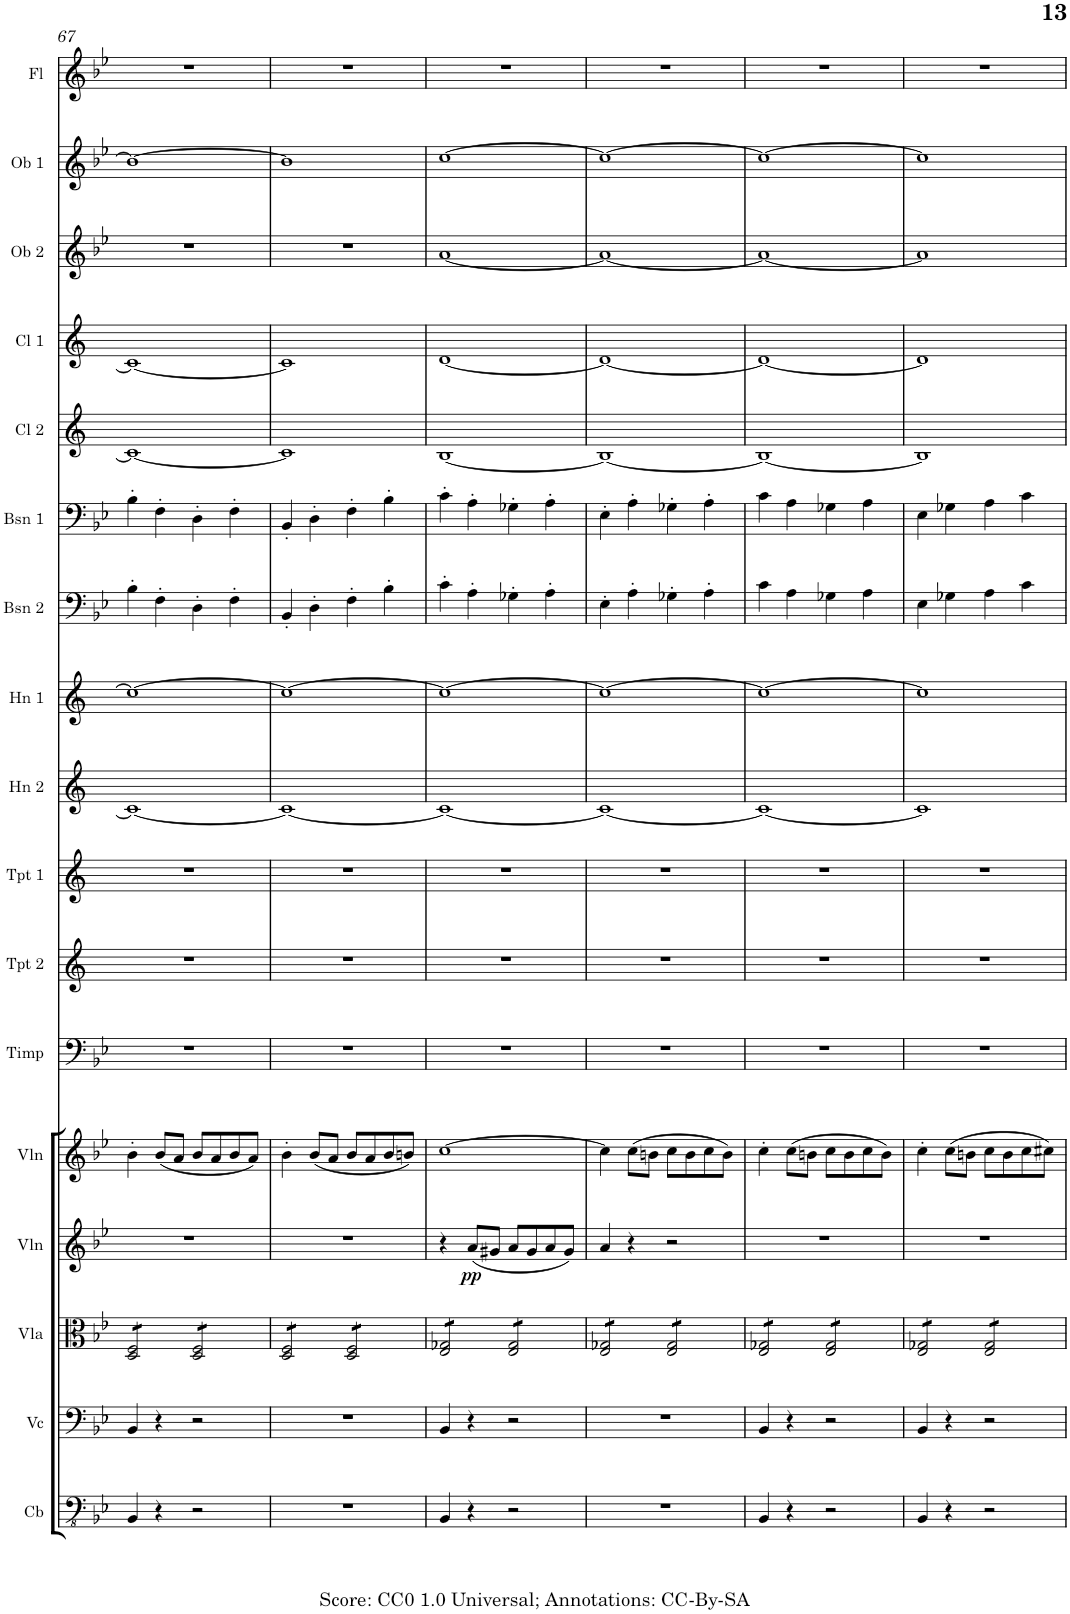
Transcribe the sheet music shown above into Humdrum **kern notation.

**kern	**kern	**kern	**kern	**dynam	**kern	**kern	**kern	**kern	**kern	**kern	**kern	**kern	**kern	**kern	**kern	**kern	**kern
*part17	*part16	*part15	*part14	*part14	*part13	*part12	*part11	*part10	*part9	*part8	*part7	*part6	*part5	*part4	*part3	*part2	*part1
*staff17	*staff16	*staff15	*staff14	*staff14	*staff13	*staff12	*staff11	*staff10	*staff9	*staff8	*staff7	*staff6	*staff5	*staff4	*staff3	*staff2	*staff1
*I"Contrabass	*I"Violoncello	*I"Viola	*I"Violin	*	*I"Violin	*I"Timpani	*I"Bb Trumpet 2	*I"Bb Trumpet 1	*I"Bb (alto) Horn 2	*I"Bb (alto) Horn 1	*I"Bassoon 2	*I"Bassoon 1	*I"Bb Clarinet 2	*I"Bb Clarinet 1	*I"Oboe 2	*I"Oboe 1	*I"Flute
*I'Cb	*I'Vc	*I'Vla	*I'Vln	*	*I'Vln	*I'Timp	*I'Tpt 2	*I'Tpt 1	*I'Hn 2	*I'Hn 1	*I'Bsn 2	*I'Bsn 1	*I'Cl 2	*I'Cl 1	*I'Ob 2	*I'Ob 1	*I'Fl
!!LO:PB:g=z
*clefFv4	*clefF4	*clefC3	*clefG2	*	*clefG2	*clefF4	*clefG2	*clefG2	*clefG2	*clefG2	*clefF4	*clefF4	*clefG2	*clefG2	*clefG2	*clefG2	*clefG2
*	*	*	*	*	*	*	*Trd1c2	*Trd1c2	*Trd1c2	*Trd1c2	*	*	*Trd1c2	*Trd1c2	*	*	*
*k[b-e-]	*k[b-e-]	*k[b-e-]	*k[b-e-]	*	*k[b-e-]	*k[b-e-]	*k[]	*k[]	*k[]	*k[]	*k[b-e-]	*k[b-e-]	*k[]	*k[]	*k[b-e-]	*k[b-e-]	*k[b-e-]
*M2/2	*M2/2	*M2/2	*M2/2	*	*M2/2	*M2/2	*M2/2	*M2/2	*M2/2	*M2/2	*M2/2	*M2/2	*M2/2	*M2/2	*M2/2	*M2/2	*M2/2
*met(c|)	*met(c|)	*met(c|)	*met(c|)	*	*met(c|)	*met(c|)	*met(c|)	*met(c|)	*met(c|)	*met(c|)	*met(c|)	*met(c|)	*met(c|)	*met(c|)	*met(c|)	*met(c|)	*met(c|)
=67	=67	=67	=67	=67	=67	=67	=67	=67	=67	=67	=67	=67	=67	=67	=67	=67	=67
*	*	*tremolo	*	*	*	*	*	*	*	*	*	*	*	*	*	*	*
4BBB-/	4BB-/	8D/ 8F/L	1r	.	4b-'\	1r	1r	1r	1c_	1cc_	4B-'\	4B-'\	1c_	1c_	1r	1b-_	1r
.	.	8D/ 8F/	.	.	.	.	.	.	.	.	.	.	.	.	.	.	.
4r	4r	8D/ 8F/	.	.	(8b-/L	.	.	.	.	.	4F'\	4F'\	.	.	.	.	.
.	.	8D/ 8F/J	.	.	8a/J	.	.	.	.	.	.	.	.	.	.	.	.
2r	2r	8D/ 8F/L	.	.	8b-/L	.	.	.	.	.	4D'\	4D'\	.	.	.	.	.
.	.	8D/ 8F/	.	.	8a/	.	.	.	.	.	.	.	.	.	.	.	.
.	.	8D/ 8F/	.	.	8b-/	.	.	.	.	.	4F'\	4F'\	.	.	.	.	.
.	.	8D/ 8F/J	.	.	8a/J)	.	.	.	.	.	.	.	.	.	.	.	.
=68	=68	=68	=68	=68	=68	=68	=68	=68	=68	=68	=68	=68	=68	=68	=68	=68	=68
1r	1r	8D/ 8F/L	1r	.	4b-'\	1r	1r	1r	1c_	1cc_	4BB-'/	4BB-'/	1c]	1c]	1r	1b-]	1r
.	.	8D/ 8F/	.	.	.	.	.	.	.	.	.	.	.	.	.	.	.
.	.	8D/ 8F/	.	.	(8b-/L	.	.	.	.	.	4D'\	4D'\	.	.	.	.	.
.	.	8D/ 8F/J	.	.	8a/J	.	.	.	.	.	.	.	.	.	.	.	.
.	.	8D/ 8F/L	.	.	8b-/L	.	.	.	.	.	4F'\	4F'\	.	.	.	.	.
.	.	8D/ 8F/	.	.	8a/	.	.	.	.	.	.	.	.	.	.	.	.
.	.	8D/ 8F/	.	.	8b-/	.	.	.	.	.	4B-'\	4B-'\	.	.	.	.	.
.	.	8D/ 8F/J	.	.	8bn/J)	.	.	.	.	.	.	.	.	.	.	.	.
=69	=69	=69	=69	=69	=69	=69	=69	=69	=69	=69	=69	=69	=69	=69	=69	=69	=69
4BBB-/	4BB-/	8E-/ 8G-X/L	4r	.	[1cc	1r	1r	1r	1c_	1cc_	4c'\	4c'\	[1B	[1d	[1a	[1cc	1r
.	.	8E-/ 8G-X/	.	.	.	.	.	.	.	.	.	.	.	.	.	.	.
!	!	!	!	!LO:DY:b	!	!	!	!	!	!	!	!	!	!	!	!	!
4r	4r	8E-/ 8G-X/	(8a/L	pp	.	.	.	.	.	.	4A'\	4A'\	.	.	.	.	.
.	.	8E-/ 8G-X/J	8g#X/J	.	.	.	.	.	.	.	.	.	.	.	.	.	.
2r	2r	8E-/ 8G-/L	8a/L	.	.	.	.	.	.	.	4G-X'\	4G-X'\	.	.	.	.	.
.	.	8E-/ 8G-/	8g#/	.	.	.	.	.	.	.	.	.	.	.	.	.	.
.	.	8E-/ 8G-/	8a/	.	.	.	.	.	.	.	4A'\	4A'\	.	.	.	.	.
.	.	8E-/ 8G-/J	8g#/J)	.	.	.	.	.	.	.	.	.	.	.	.	.	.
=70	=70	=70	=70	=70	=70	=70	=70	=70	=70	=70	=70	=70	=70	=70	=70	=70	=70
1r	1r	8E-/ 8G-X/L	4a/	.	4cc\]	1r	1r	1r	1c_	1cc_	4E-'\	4E-'\	1B_	1d_	1a_	1cc_	1r
.	.	8E-/ 8G-X/	.	.	.	.	.	.	.	.	.	.	.	.	.	.	.
.	.	8E-/ 8G-X/	4r	.	(8cc\L	.	.	.	.	.	4A'\	4A'\	.	.	.	.	.
.	.	8E-/ 8G-X/J	.	.	8bn\J	.	.	.	.	.	.	.	.	.	.	.	.
.	.	8E-/ 8G-/L	2r	.	8cc\L	.	.	.	.	.	4G-X'\	4G-X'\	.	.	.	.	.
.	.	8E-/ 8G-/	.	.	8b\	.	.	.	.	.	.	.	.	.	.	.	.
.	.	8E-/ 8G-/	.	.	8cc\	.	.	.	.	.	4A'\	4A'\	.	.	.	.	.
.	.	8E-/ 8G-/J	.	.	8b\J)	.	.	.	.	.	.	.	.	.	.	.	.
=71	=71	=71	=71	=71	=71	=71	=71	=71	=71	=71	=71	=71	=71	=71	=71	=71	=71
4BBB-/	4BB-/	8E-/ 8G-X/L	1r	.	4cc'\	1r	1r	1r	1c_	1cc_	4c\	4c\	1B_	1d_	1a_	1cc_	1r
.	.	8E-/ 8G-X/	.	.	.	.	.	.	.	.	.	.	.	.	.	.	.
4r	4r	8E-/ 8G-X/	.	.	(8cc\L	.	.	.	.	.	4A\	4A\	.	.	.	.	.
.	.	8E-/ 8G-X/J	.	.	8bn\J	.	.	.	.	.	.	.	.	.	.	.	.
2r	2r	8E-/ 8G-/L	.	.	8cc\L	.	.	.	.	.	4G-X\	4G-X\	.	.	.	.	.
.	.	8E-/ 8G-/	.	.	8b\	.	.	.	.	.	.	.	.	.	.	.	.
.	.	8E-/ 8G-/	.	.	8cc\	.	.	.	.	.	4A\	4A\	.	.	.	.	.
.	.	8E-/ 8G-/J	.	.	8b\J)	.	.	.	.	.	.	.	.	.	.	.	.
=72	=72	=72	=72	=72	=72	=72	=72	=72	=72	=72	=72	=72	=72	=72	=72	=72	=72
4BBB-/	4BB-/	8E-/ 8G-X/L	1r	.	4cc'\	1r	1r	1r	1c]	1cc]	4E-\	4E-\	1B]	1d]	1a]	1cc]	1r
.	.	8E-/ 8G-X/	.	.	.	.	.	.	.	.	.	.	.	.	.	.	.
4r	4r	8E-/ 8G-X/	.	.	(8cc\L	.	.	.	.	.	4G-X\	4G-X\	.	.	.	.	.
.	.	8E-/ 8G-X/J	.	.	8bn\J	.	.	.	.	.	.	.	.	.	.	.	.
2r	2r	8E-/ 8G-/L	.	.	8cc\L	.	.	.	.	.	4A\	4A\	.	.	.	.	.
.	.	8E-/ 8G-/	.	.	8b\	.	.	.	.	.	.	.	.	.	.	.	.
.	.	8E-/ 8G-/	.	.	8cc\	.	.	.	.	.	4c\	4c\	.	.	.	.	.
.	.	8E-/ 8G-/J	.	.	8cc#X\J)	.	.	.	.	.	.	.	.	.	.	.	.
*	*	*Xtremolo	*	*	*	*	*	*	*	*	*	*	*	*	*	*	*
=	=	=	=	=	=	=	=	=	=	=	=	=	=	=	=	=	=
*-	*-	*-	*-	*-	*-	*-	*-	*-	*-	*-	*-	*-	*-	*-	*-	*-	*-
